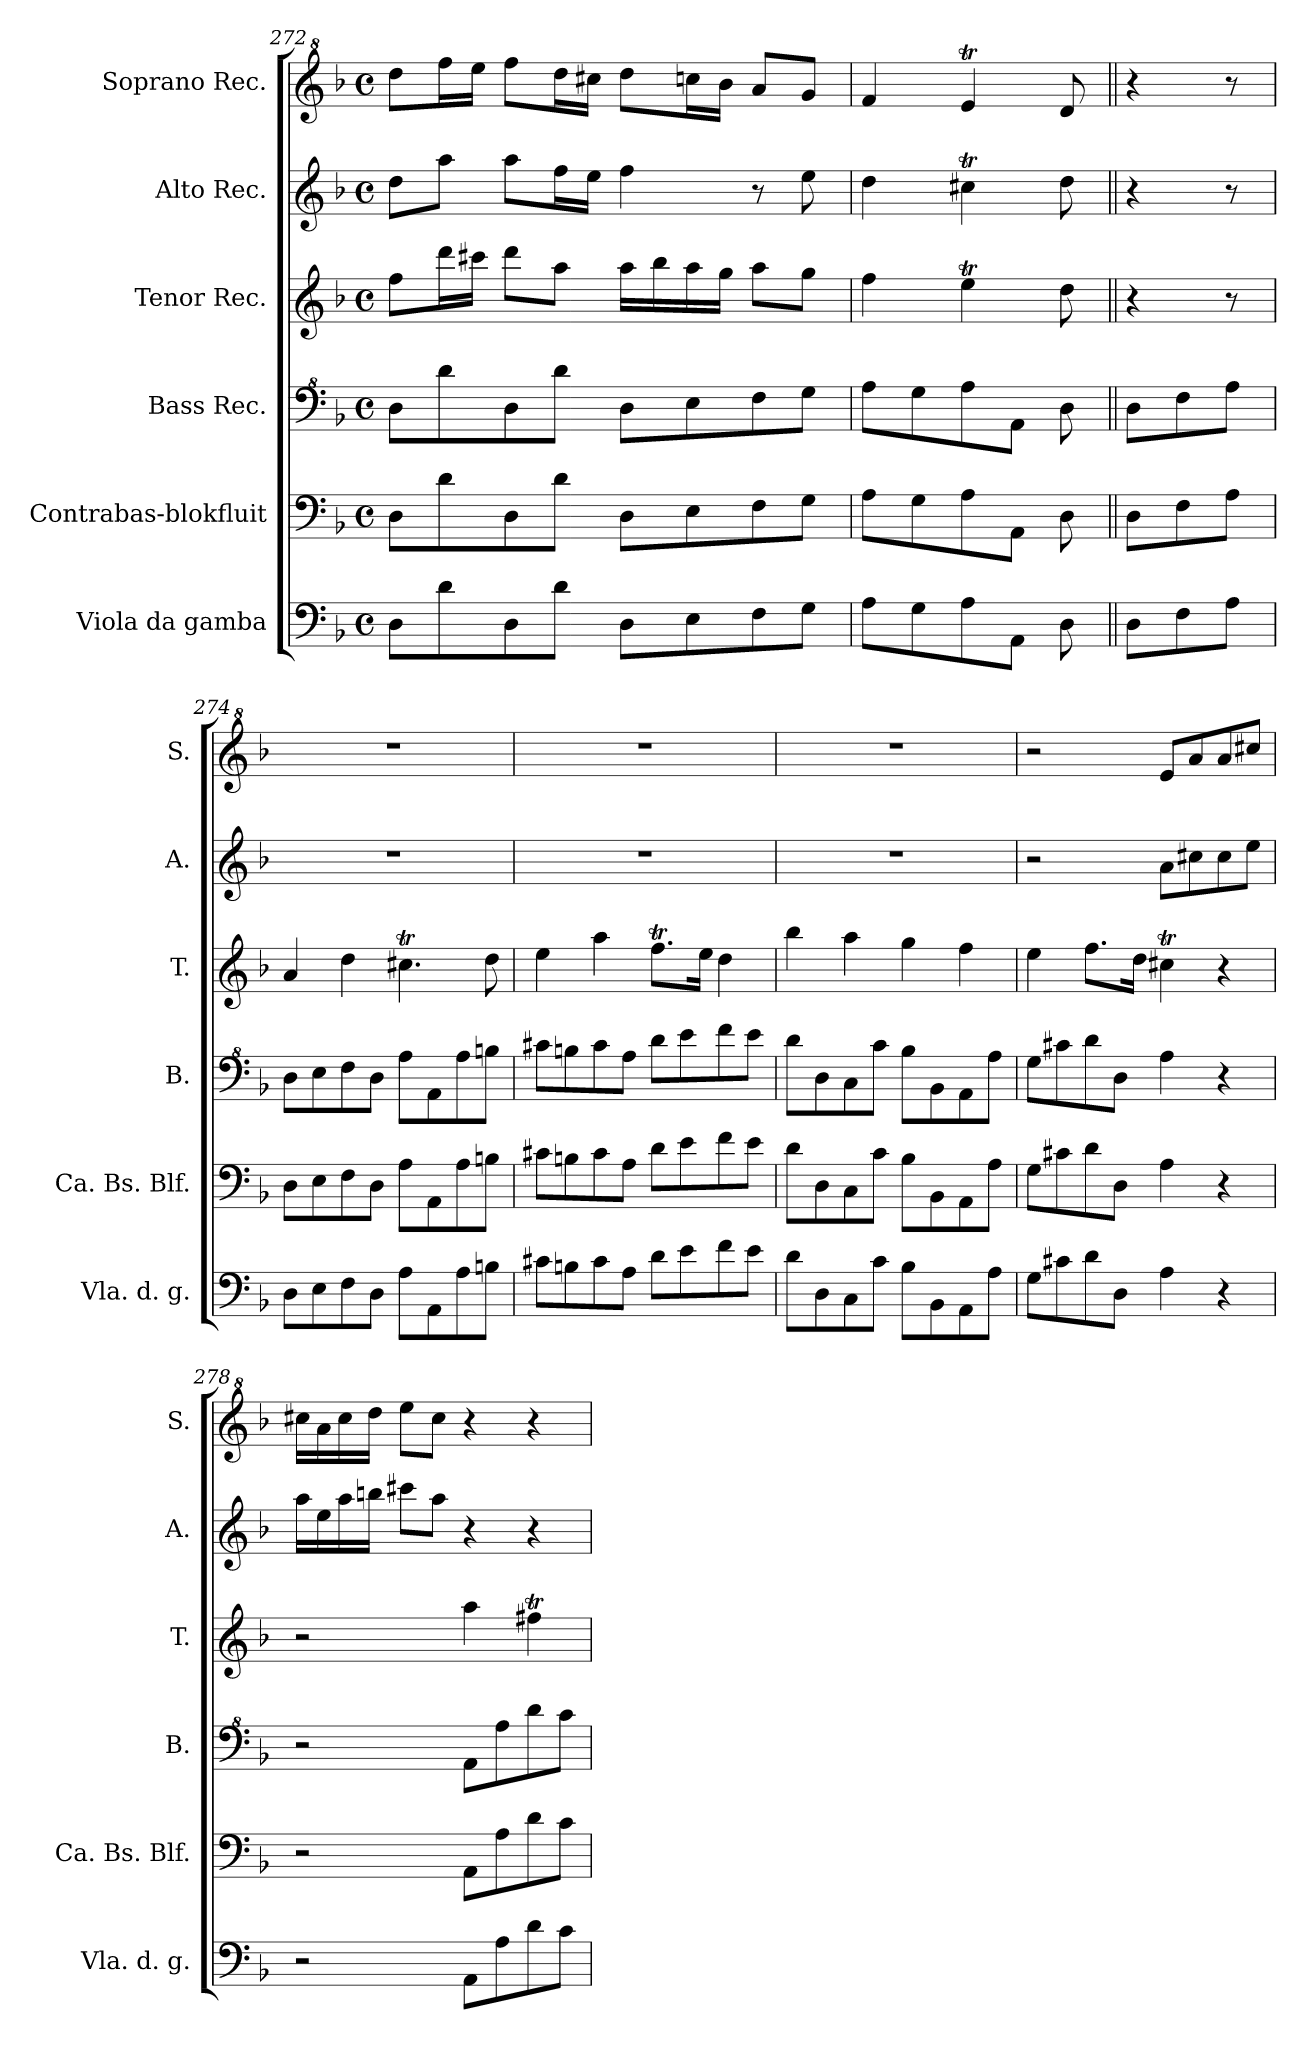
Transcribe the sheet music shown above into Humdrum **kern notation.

**kern	**kern	**kern	**kern	**kern	**kern
*part6	*part5	*part4	*part3	*part2	*part1
*staff6	*staff5	*staff4	*staff3	*staff2	*staff1
*I"Viola da gamba	*I"Contrabas-blokfluit	*I"Bass Rec.	*I"Tenor Rec.	*I"Alto Rec.	*I"Soprano Rec.
*I'Vla. d. g.	*I'Ca. Bs. Blf.	*I'B.	*I'T.	*I'A.	*I'S.
*clefF4	*clefF4	*clefF^4	*clefG2	*clefG2	*clefG^2
*k[b-]	*k[b-]	*k[b-]	*k[b-]	*k[b-]	*k[b-]
*M4/4	*M4/4	*M4/4	*M4/4	*M4/4	*M4/4
*met(c)	*met(c)	*met(c)	*met(c)	*met(c)	*met(c)
=272	=272	=272	=272	=272	=272
8D\L	8D\L	8d\L	8ff\L	8dd\L	8ddd\L
8d\	8d\	8dd\	16ddd\L	8aa\J	16fff\L
.	.	.	16ccc#X\JJ	.	16eee\JJ
8D\	8D\	8d\	8ddd\L	8aa\L	8fff\L
8d\J	8d\J	8dd\J	8aa\J	16ff\L	16ddd\L
.	.	.	.	16ee\JJ	16ccc#X\JJ
8D\L	8D\L	8d\L	16aa\LL	4ff\	8ddd\L
.	.	.	16bb-\	.	.
8E\	8E\	8e\	16aa\	.	16cccn\L
.	.	.	16gg\JJ	.	16bb-\JJ
8F\	8F\	8f\	8aa\L	8r	8aa/L
8G\J	8G\J	8g\J	8gg\J	8ee\	8gg/J
=273	=273	=273	=273	=273	=273
8A\L	8A\L	8a\L	4ff\	4dd\	4ff/
8G\	8G\	8g\	.	.	.
8A\	8A\	8a\	4eet\	4cc#Xt\	4eet/
8AA\J	8AA\J	8A\J	.	.	.
8D\	8D\	8d\	8dd\	8dd\	8dd/
=273X2||	=273X2||	=273X2||	=273X2||	=273X2||	=273X2||
8D\L	8D\L	8d\L	4r	4r	4r
8F\	8F\	8f\	.	.	.
8A\J	8A\J	8a\J	8r	8r	8r
!!LO:PB:g=z
=274	=274	=274	=274	=274	=274
8D\L	8D\L	8d\L	4a/	1r	1r
8E\	8E\	8e\	.	.	.
8F\	8F\	8f\	4dd\	.	.
8D\J	8D\J	8d\J	.	.	.
8A\L	8A\L	8a\L	4.cc#Xt\	.	.
8AA\	8AA\	8A\	.	.	.
8A\	8A\	8a\	.	.	.
8Bn\J	8Bn\J	8bn\J	8dd\	.	.
=275	=275	=275	=275	=275	=275
8c#X\L	8c#X\L	8cc#X\L	4ee\	1r	1r
8Bn\	8Bn\	8bn\	.	.	.
8c#\	8c#\	8cc#\	4aa\	.	.
8A\J	8A\J	8a\J	.	.	.
8d\L	8d\L	8dd\L	8.ffT\L	.	.
8e\	8e\	8ee\	.	.	.
.	.	.	16ee\Jk	.	.
8f\	8f\	8ff\	4dd\	.	.
8e\J	8e\J	8ee\J	.	.	.
=276	=276	=276	=276	=276	=276
8d\L	8d\L	8dd\L	4bb-\	1r	1r
8D\	8D\	8d\	.	.	.
8C\	8C\	8c\	4aa\	.	.
8c\J	8c\J	8cc\J	.	.	.
8B-\L	8B-\L	8b-\L	4gg\	.	.
8BB-\	8BB-\	8B-\	.	.	.
8AA\	8AA\	8A\	4ff\	.	.
8A\J	8A\J	8a\J	.	.	.
=277	=277	=277	=277	=277	=277
8G\L	8G\L	8g\L	4ee\	2r	2r
8c#X\	8c#X\	8cc#X\	.	.	.
8d\	8d\	8dd\	8.ff\L	.	.
8D\J	8D\J	8d\J	.	.	.
.	.	.	16dd\Jk	.	.
4A\	4A\	4a\	4cc#Xt\	8a\L	8ee/L
.	.	.	.	8cc#X\	8aa/
4r	4r	4r	4r	8cc#\	8aa/
.	.	.	.	8ee\J	8ccc#X/J
=278	=278	=278	=278	=278	=278
2r	2r	2r	2r	16aa\LL	16ccc#X\LL
.	.	.	.	16ee\	16aa\
.	.	.	.	16aa\	16ccc#\
.	.	.	.	16bbn\JJ	16ddd\JJ
.	.	.	.	8ccc#X\L	8eee\L
.	.	.	.	8aa\J	8ccc#\J
8AA\L	8AA\L	8A\L	4aa\	4r	4r
8A\	8A\	8a\	.	.	.
8d\	8d\	8dd\	4ff#Xt\	4r	4r
8c\J	8c\J	8cc\J	.	.	.
=	=	=	=	=	=
*-	*-	*-	*-	*-	*-
